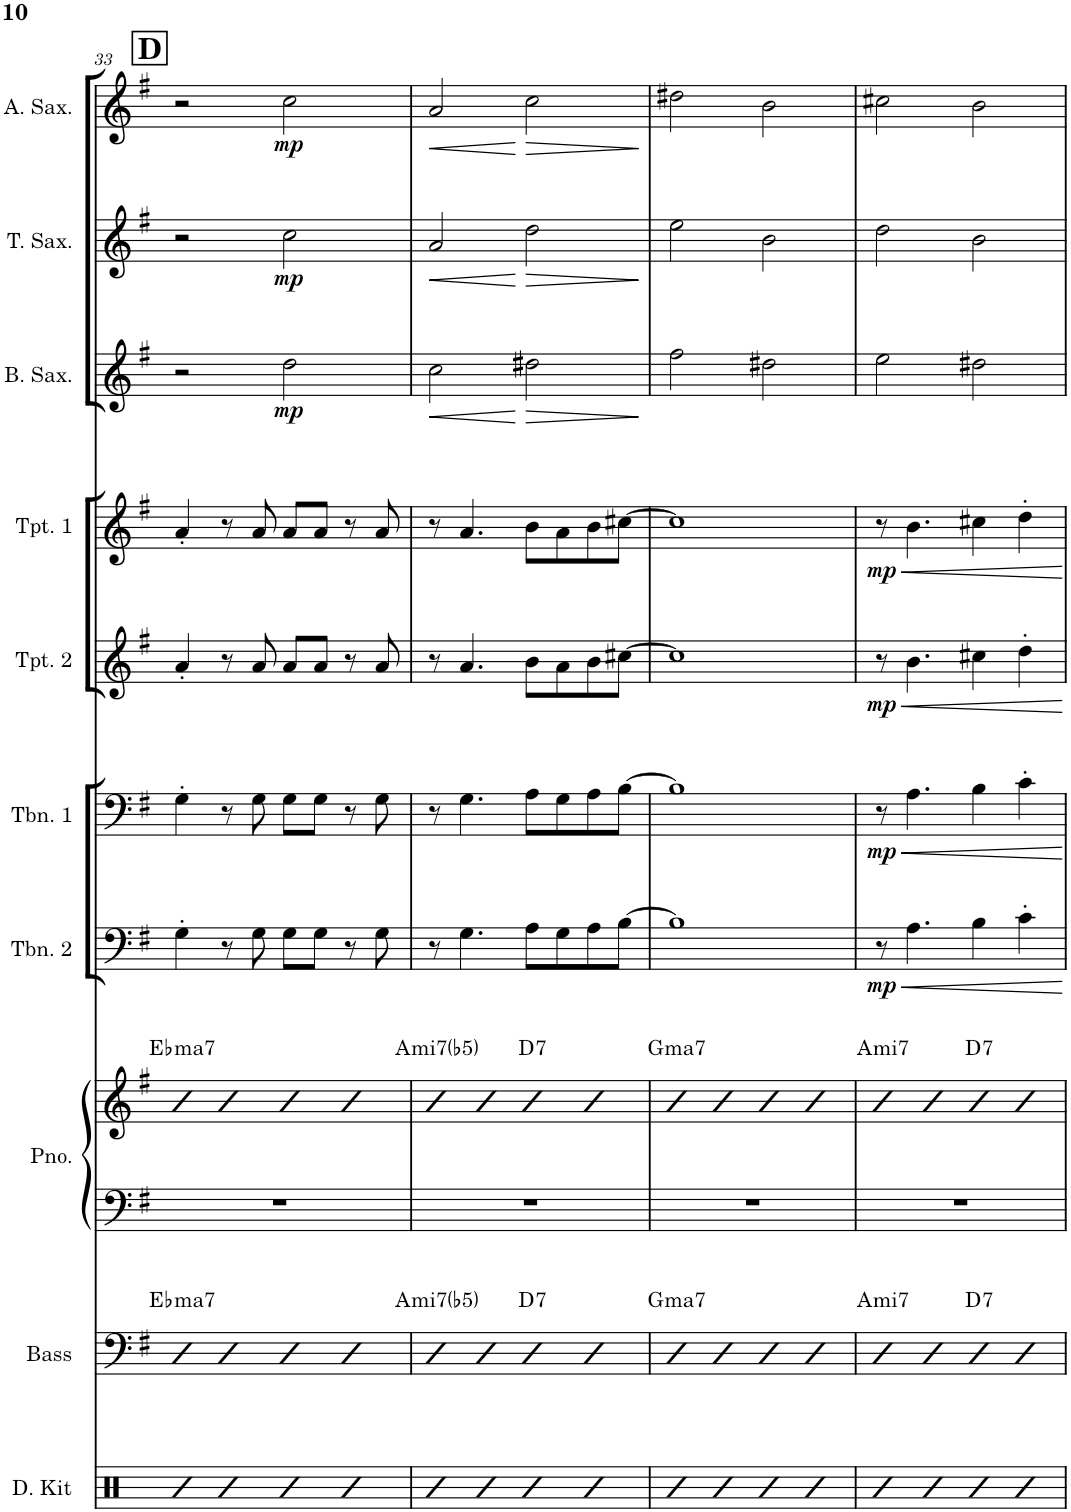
**kern	**kern	**harte	**kern	**kern	**harte	**kern	**dynam	**kern	**dynam	**kern	**dynam	**kern	**dynam	**kern	**dynam	**kern	**dynam	**kern	**dynam
*part10	*part9	*part9	*part8	*part8	*part8	*part7	*part7	*part6	*part6	*part5	*part5	*part4	*part4	*part3	*part3	*part2	*part2	*part1	*part1
*staff11	*staff10	*	*staff9	*staff8	*	*staff7	*staff7	*staff6	*staff6	*staff5	*staff5	*staff4	*staff4	*staff3	*staff3	*staff2	*staff2	*staff1	*staff1
*I"Drum Kit	*I"Acoustic Bass	*	*I"Piano	*	*	*I"Trombone 2	*	*I"Trombone 1	*	*I"Trumpet 2	*	*I"Trumpet 1	*	*I"Baritone Sax	*	*I"Tenor Sax	*	*I"Alto Sax	*
*I'D. Kit	*I'Bass	*	*I'Pno.	*	*	*I'Tbn. 2	*	*I'Tbn. 1	*	*I'Tpt. 2	*	*I'Tpt. 1	*	*I'B. Sax.	*	*I'T. Sax.	*	*I'A. Sax.	*
!!LO:PB:g=z
*clefX	*clefF4	*	*clefF4	*clefG2	*	*clefF4	*	*clefF4	*	*clefG2	*	*clefG2	*	*clefG2	*	*clefG2	*	*clefG2	*
*	*Trd7c12	*	*	*	*	*	*	*	*	*Trd1c2	*	*Trd1c2	*	*Trd12c21	*	*Trd8c14	*	*Trd5c9	*
*k[]	*k[f#]	*	*k[f#]	*k[f#]	*	*k[f#]	*	*k[f#]	*	*k[f#]	*	*k[f#]	*	*k[f#]	*	*k[f#]	*	*k[f#]	*
*M4/4	*M4/4	*	*M4/4	*M4/4	*	*M4/4	*	*M4/4	*	*M4/4	*	*M4/4	*	*M4/4	*	*M4/4	*	*M4/4	*
!!LO:REH:place=s1:a:B:cj:fs=14:t=D
=33	=33	=33	=33	=33	=33	=33	=33	=33	=33	=33	=33	=33	=33	=33	=33	=33	=33	=33	=33
!	!	!LO:H:kt=ma7	!	!	!LO:H:kt=ma7	!	!	!	!	!	!	!	!	!	!	!	!	!	!
4R	4bbn	Eb:maj7	1r	4bn	Eb:maj7	4G'\	.	4G'\	.	4a'/	.	4a'/	.	2r	.	2r	.	2r	.
4R	4bb	.	.	4b	.	8r	.	8r	.	8r	.	8r	.	.	.	.	.	.	.
.	.	.	.	.	.	8G\	.	8G\	.	8a/	.	8a/	.	.	.	.	.	.	.
!	!	!	!	!	!	!	!	!	!	!	!	!	!	!	!LO:DY:b	!	!LO:DY:b	!	!LO:DY:b
4R	4bb	.	.	4b	.	8G\L	.	8G\L	.	8a/L	.	8a/L	.	2dd\	mp	2cc\	mp	2cc\	mp
.	.	.	.	.	.	8G\J	.	8G\J	.	8a/J	.	8a/J	.	.	.	.	.	.	.
4R	4bb	.	.	4b	.	8r	.	8r	.	8r	.	8r	.	.	.	.	.	.	.
.	.	.	.	.	.	8G\	.	8G\	.	8a/	.	8a/	.	.	.	.	.	.	.
=34	=34	=34	=34	=34	=34	=34	=34	=34	=34	=34	=34	=34	=34	=34	=34	=34	=34	=34	=34
!	!	!LO:H:kt=mi7(b5)	!	!	!LO:H:kt=mi7(b5)	!	!	!	!	!	!	!	!	!	!LO:HP:b	!	!LO:HP:b	!	!LO:HP:b
4R	4bb	A:hdim7	1r	4b	A:hdim7	8r	.	8r	.	8r	.	8r	.	2cc\	<	2a/	<	2a/	<
.	.	.	.	.	.	4.G\	.	4.G\	.	4.a/	.	4.a/	.	.	.	.	.	.	.
4R	4bb	.	.	4b	.	.	.	.	.	.	.	.	.	.	.	.	.	.	.
!	!	!LO:H:kt=7	!	!	!LO:H:kt=7	!	!	!	!	!	!	!	!	!	!LO:HP:n=1:b	!	!LO:HP:n=1:b	!	!LO:HP:n=1:b
4R	4bb	D:7	.	4b	D:7	8A\L	.	8A\L	.	8b\L	.	8b\L	.	2dd#X\	[ >	2dd\	[ >	2cc\	[ >
.	.	.	.	.	.	8G\	.	8G\	.	8a\	.	8a\	.	.	.	.	.	.	.
4R	4bb	.	.	4b	.	8A\	.	8A\	.	8b\	.	8b\	.	.	.	.	.	.	.
.	.	.	.	.	.	[8B\J	.	[8B\J	.	[8cc#X\J	.	[8cc#X\J	.	.	.	.	.	.	.
.	.	.	.	.	.	.	.	.	.	.	.	.	.	.	]	.	]	.	]
=35	=35	=35	=35	=35	=35	=35	=35	=35	=35	=35	=35	=35	=35	=35	=35	=35	=35	=35	=35
!	!	!LO:H:kt=ma7	!	!	!LO:H:kt=ma7	!	!	!	!	!	!	!	!	!	!	!	!	!	!
4R	4bb	G:maj7	1r	4b	G:maj7	1B]	.	1B]	.	1cc#]	.	1cc#]	.	2ff#\	.	2ee\	.	2dd#X\	.
4R	4bb	.	.	4b	.	.	.	.	.	.	.	.	.	.	.	.	.	.	.
4R	4bb	.	.	4b	.	.	.	.	.	.	.	.	.	2dd#X\	.	2b\	.	2b\	.
4R	4bb	.	.	4b	.	.	.	.	.	.	.	.	.	.	.	.	.	.	.
=36	=36	=36	=36	=36	=36	=36	=36	=36	=36	=36	=36	=36	=36	=36	=36	=36	=36	=36	=36
!	!	!LO:H:kt=mi7	!	!	!LO:H:kt=mi7	!	!LO:DY:b	!	!LO:DY:b	!	!LO:DY:b	!	!LO:DY:b	!	!	!	!	!	!
4R	4bb	A:min7	1r	4b	A:min7	8r	mp	8r	mp	8r	mp	8r	mp	2ee\	.	2dd\	.	2cc#X\	.
.	.	.	.	.	.	4.A\	.	4.A\	.	4.b\	.	4.b\	.	.	.	.	.	.	.
4R	4bb	.	.	4b	.	.	.	.	.	.	.	.	.	.	.	.	.	.	.
!	!	!LO:H:kt=7	!	!	!LO:H:kt=7	!	!	!	!	!	!	!	!	!	!	!	!	!	!
4R	4bb	D:7	.	4b	D:7	4B\	.	4B\	.	4cc#X\	.	4cc#X\	.	2dd#X\	.	2b\	.	2b\	.
4R	4bb	.	.	4b	.	4c'\	.	4c'\	.	4dd'\	.	4dd'\	.	.	.	.	.	.	.
=	=	=	=	=	=	=	=	=	=	=	=	=	=	=	=	=	=	=	=
*-	*-	*-	*-	*-	*-	*-	*-	*-	*-	*-	*-	*-	*-	*-	*-	*-	*-	*-	*-
